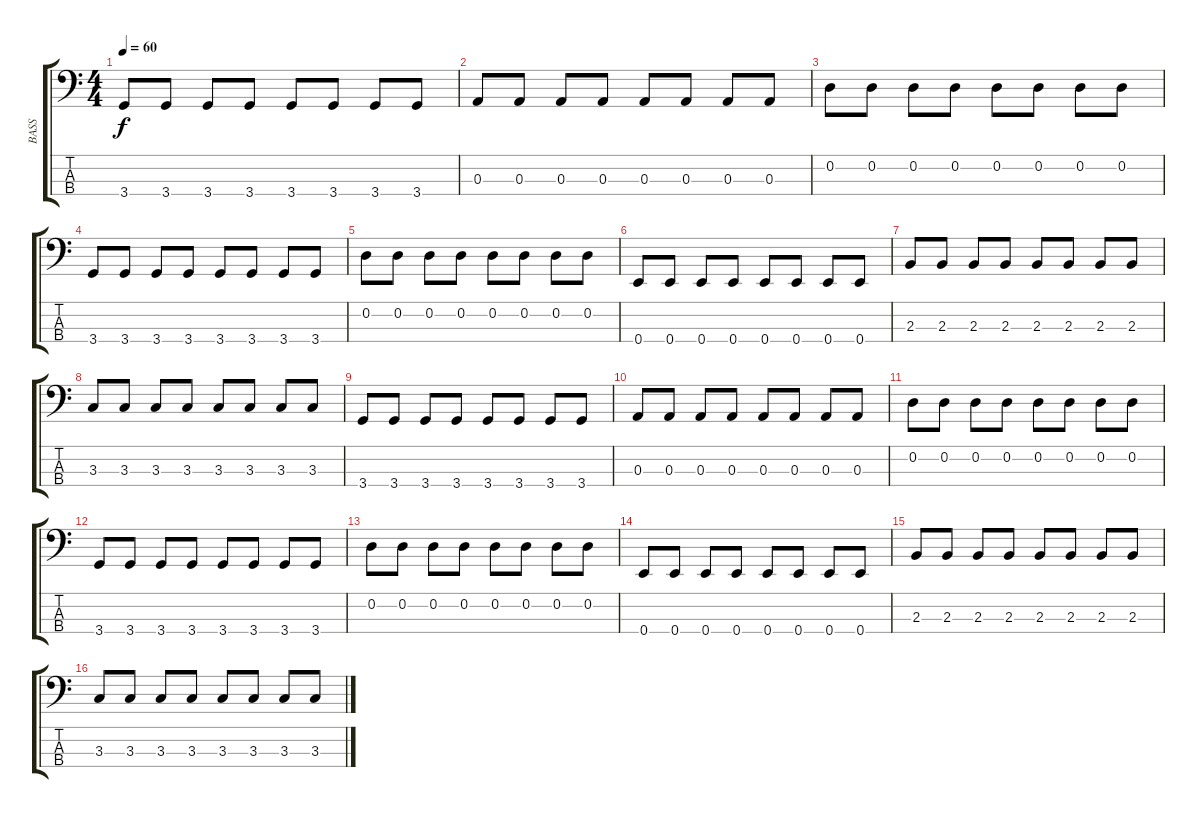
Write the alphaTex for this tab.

\track (" BASS" " BASS") {instrument electricbassfinger}
\staff {score tabs}
\tuning (G2 D2 A1 E1) {hide}
\ts (4 4)
\tempo 60
\clef f4
\ks c
3.4.8{dy f} 3.4.8 3.4.8 3.4.8 3.4.8 3.4.8 3.4.8 3.4.8 |
0.3.8 0.3.8 0.3.8 0.3.8 0.3.8 0.3.8 0.3.8 0.3.8 |
0.2.8 0.2.8 0.2.8 0.2.8 0.2.8 0.2.8 0.2.8 0.2.8 |
3.4.8 3.4.8 3.4.8 3.4.8 3.4.8 3.4.8 3.4.8 3.4.8 |
0.2.8 0.2.8 0.2.8 0.2.8 0.2.8 0.2.8 0.2.8 0.2.8 |
0.4.8 0.4.8 0.4.8 0.4.8 0.4.8 0.4.8 0.4.8 0.4.8 |
2.3.8 2.3.8 2.3.8 2.3.8 2.3.8 2.3.8 2.3.8 2.3.8 |
3.3.8 3.3.8 3.3.8 3.3.8 3.3.8 3.3.8 3.3.8 3.3.8 |
3.4.8 3.4.8 3.4.8 3.4.8 3.4.8 3.4.8 3.4.8 3.4.8 |
0.3.8 0.3.8 0.3.8 0.3.8 0.3.8 0.3.8 0.3.8 0.3.8 |
0.2.8 0.2.8 0.2.8 0.2.8 0.2.8 0.2.8 0.2.8 0.2.8 |
3.4.8 3.4.8 3.4.8 3.4.8 3.4.8 3.4.8 3.4.8 3.4.8 |
0.2.8 0.2.8 0.2.8 0.2.8 0.2.8 0.2.8 0.2.8 0.2.8 |
0.4.8 0.4.8 0.4.8 0.4.8 0.4.8 0.4.8 0.4.8 0.4.8 |
2.3.8 2.3.8 2.3.8 2.3.8 2.3.8 2.3.8 2.3.8 2.3.8 |
3.3.8 3.3.8 3.3.8 3.3.8 3.3.8 3.3.8 3.3.8 3.3.8
